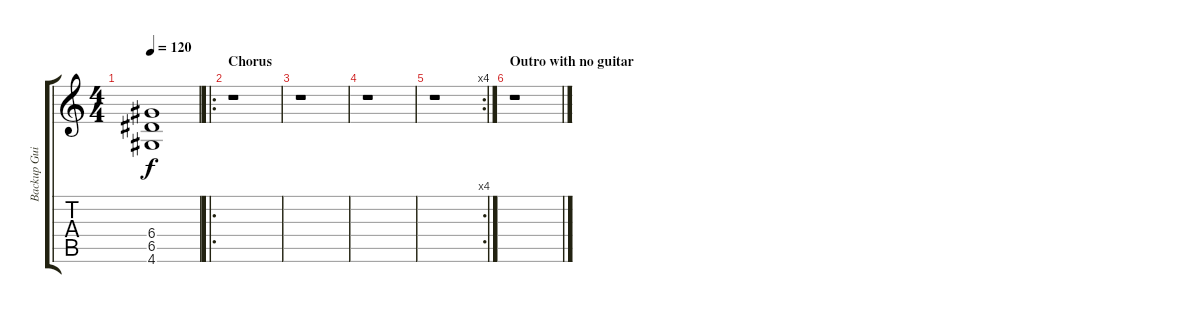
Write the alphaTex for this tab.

\track ("Backup Guitar" "Backup Gui") {instrument distortionguitar}
\staff {score tabs}
\tuning (E4 B3 G3 D3 A2 E2) {hide}
\ts (4 4)
\tempo 120
\clef g2
\ks c
(6.4 6.5 4.6).1{dy f} |
\ro
\section ("" "Chorus")
r.1 |
r.1 |
r.1 |
\rc 4
r.1 |
\section ("" "Outro with no guitar")
r.1
